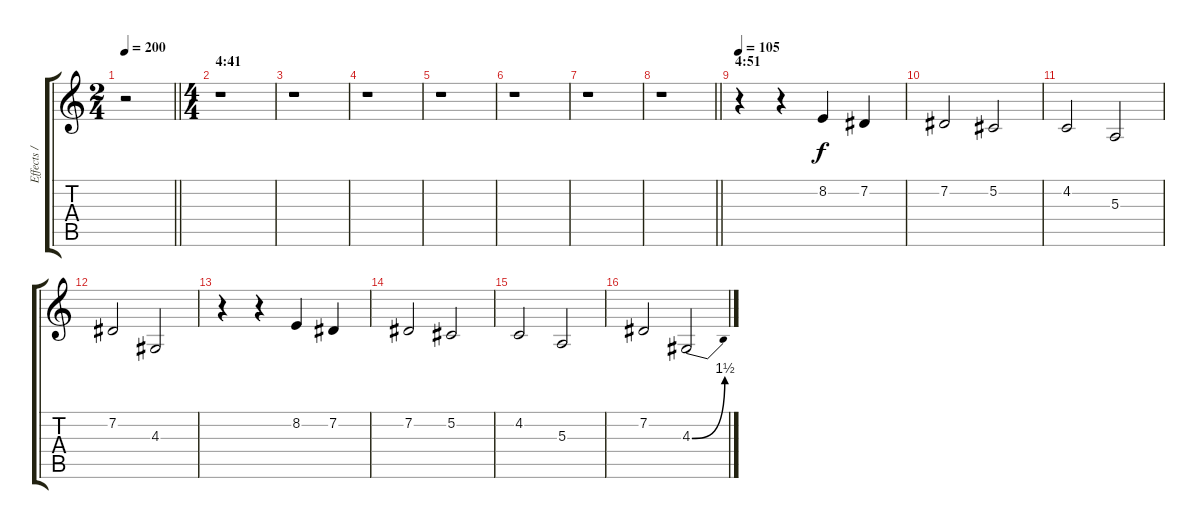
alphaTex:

\track ("Effects / Vocals / Add'l Guitar" "Effects / ") {instrument pad3polysynth}
\staff {score tabs}
\tuning (Db4 Ab3 E3 B2 Gb2 Db2) {hide}
\ts (2 4)
\tempo 200
\clef g2
\barLineRight lightlight
\ks c
r.2{dy f} |
\ts (4 4)
\section ("" "4:41")
r.1 |
r.1 |
r.1 |
r.1 |
r.1 |
r.1 |
\barLineRight lightlight
r.1 |
\section ("" "4:51")
\tempo 105
r.4 r.4 8.2.4{volume 13 instrument pad3polysynth} 7.2.4 |
7.2.2 5.2.2 |
4.2.2 5.3.2 |
7.2.2 4.3.2 |
r.4 r.4 8.2.4 7.2.4 |
7.2.2 5.2.2 |
4.2.2 5.3.2 |
7.2.2 4.3{be (bend 0 0 60 6)}.2
